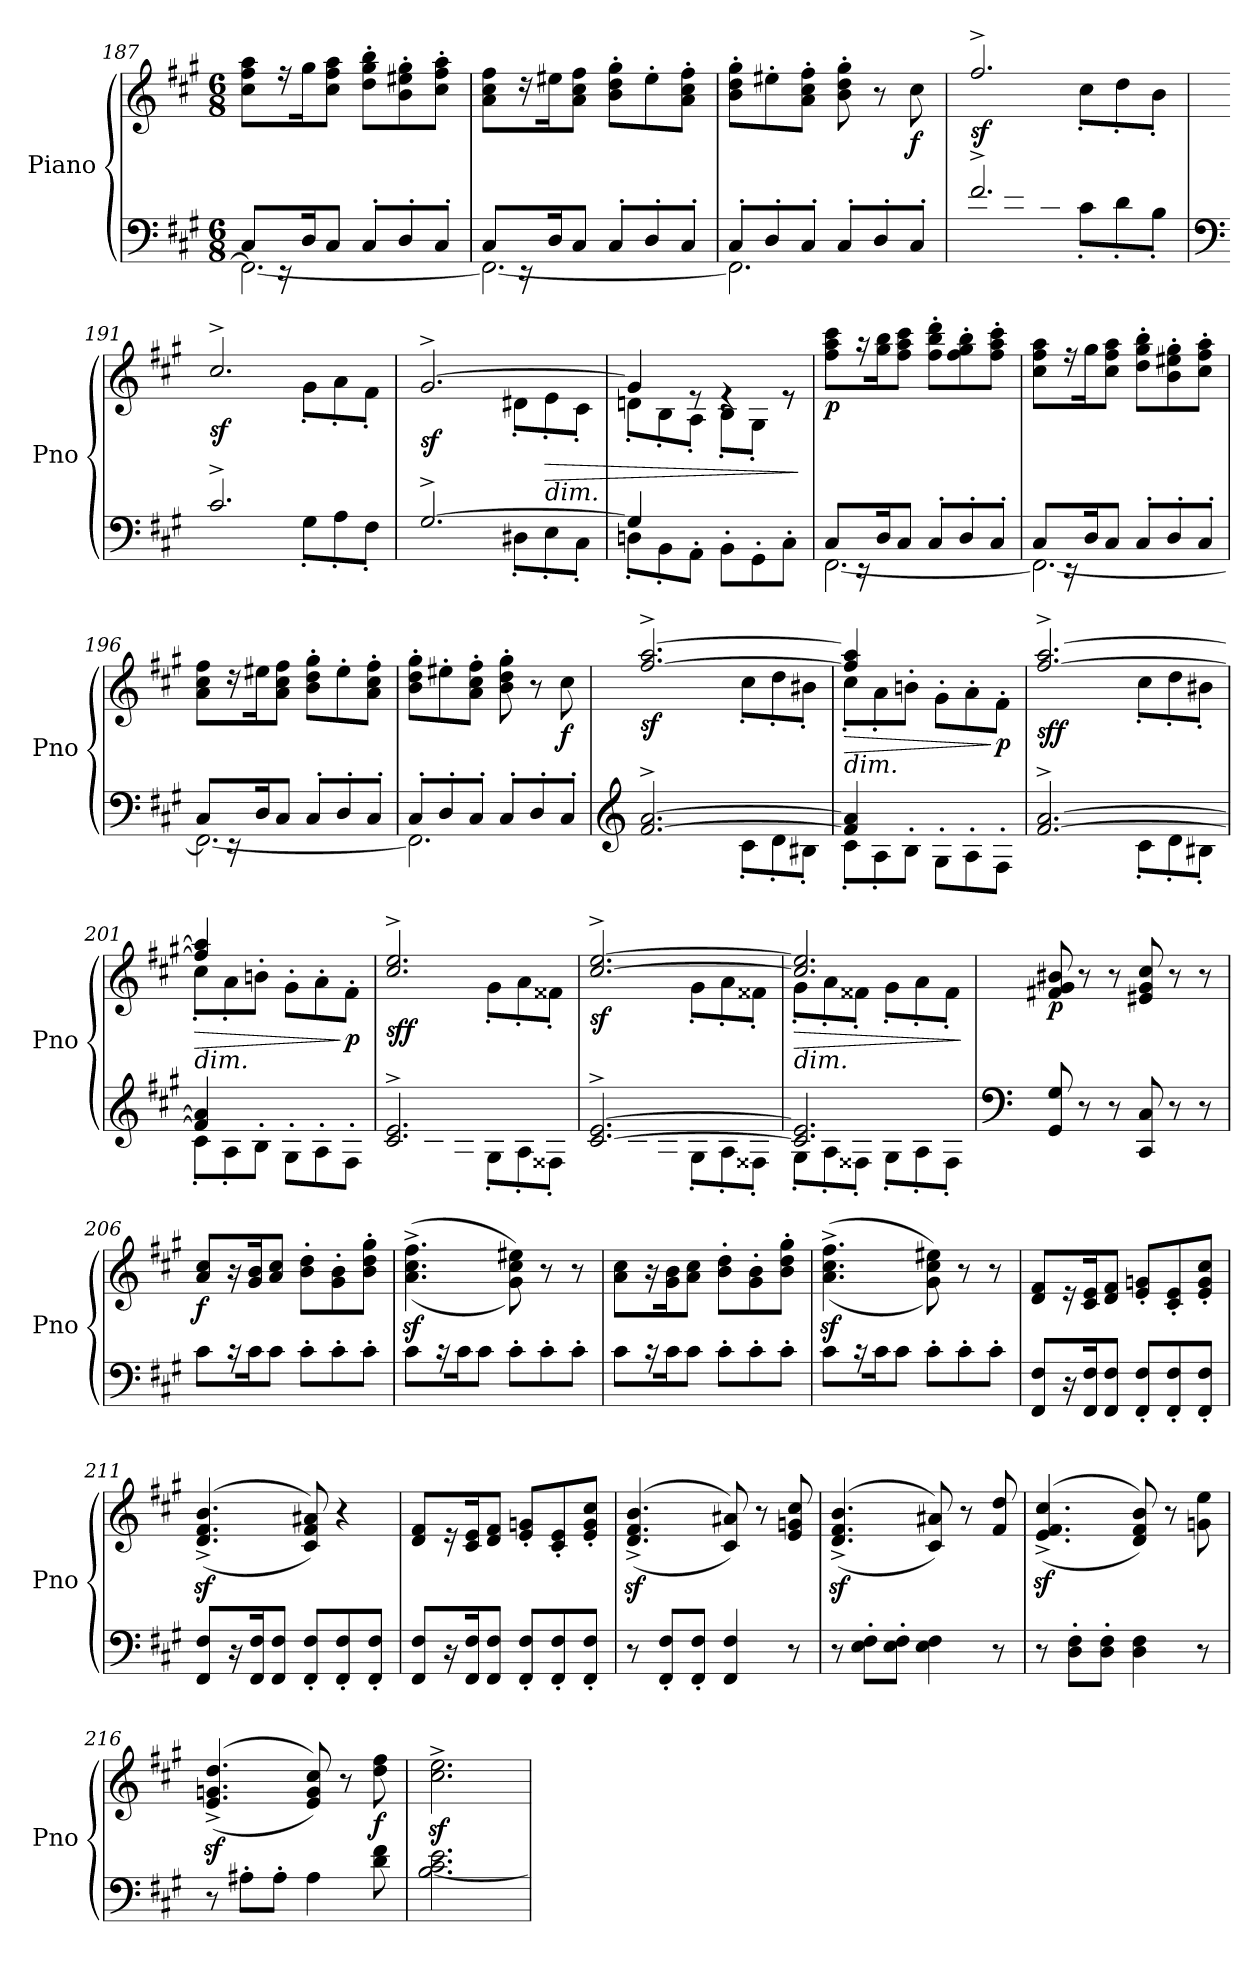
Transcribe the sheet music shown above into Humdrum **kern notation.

**kern	**kern	**dynam
*part1	*part1	*part1
*staff2	*staff1	*staff1/2
*I"Piano	*	*
*I'Pno	*	*
*clefF4	*clefG2	*
*k[f#c#g#]	*k[f#c#g#]	*
*M6/8	*M6/8	*
=187	=187	=187
*^	*	*
8C#/L	2.FF#\_	8cc#\ 8ff#\ 8aa\L	.
16rEE	.	16rff	.
16D/K	.	16gg#\K	.
8C#/J	.	8cc#\ 8ff#\ 8aa\J	.
8C#'/L	.	8dd\' 8gg#\' 8bb\'L	.
8D'/	.	8b\' 8ee#X\' 8gg#\'	.
8C#'/J	.	8cc#\' 8ff#\' 8aa\'J	.
=188	=188	=188	=188
8C#/L	2.FF#\_	8a\ 8cc#\ 8ff#\L	.
16rEE	.	16rdd	.
16D/K	.	16ee#X\K	.
8C#/J	.	8a\ 8cc#\ 8ff#\J	.
8C#'/L	.	8b\' 8dd\' 8gg#\'L	.
8D'/	.	8ee#'\	.
8C#'/J	.	8a\' 8cc#\' 8ff#\'J	.
=189	=189	=189	=189
8C#'/L	2.FF#\]	8b\' 8dd\' 8gg#\'L	.
8D'/	.	8ee#X'\	.
8C#'/J	.	8a\' 8cc#\' 8ff#\'J	.
8C#'/L	.	8b\' 8dd\' 8gg#\'	.
8D'/	.	8r	.
!	!	!	!LO:DY:b
8C#'/J	.	8cc#\	f
=190	=190	=190	=190
*	*	*^	*
!	!	!	!	!LO:DY:b
2.f#^/	8f#'\Lyy	2.ff#^/	8ff#'\Lyy	sf
.	8e'\	.	8ee'\	.
.	8d'\J	.	8dd'\J	.
.	8c#'\L	.	8cc#'\L	.
.	8d'\	.	8dd'\	.
.	8B'\J	.	8b'\J	.
=191	=191	=191	=191	=191
*clefF4	*	*	*	*
!	!	!	!	!LO:DY:b
2.c#^/	8c#'\Lyy	2.cc#^/	8cc#'\Lyy	sf
.	8B'\	.	8b'\	.
.	8A'\J	.	8a'\J	.
.	8G#'\L	.	8g#'\L	.
.	8A'\	.	8a'\	.
.	8F#'\J	.	8f#'\J	.
!!LO:LB:g=z	!!
=192	=192	=192	=192	=192
!	!	!	!	!LO:DY:b
[2.G#^/	8G#'\Lyy	[2.g#^/	8g#'\Lyy	sf
.	8F#'\	.	8f#'\	.
.	8E#X'\J	.	8e#X'\J	.
.	8D#X'\L	.	8d#X'\L	.
!	!	!	!LO:TX:b:i:t=dim.	!
!	!	!	!	!LO:HP:b
.	8E#'\	.	8e#'\	>
.	8C#'\J	.	8c#'\J	.
=193	=193	=193	=193	=193
4G#/]	8Dn'\L	4g#/]	8dn'\L	.
.	8BB'\	.	8B'\	.
2ryy	8AA'\J	8re	8A'\J	.
.	8BB'\L	4re	8B'\L	.
.	8GG#'\	.	8G#'\J	.
.	8C#'\J	8re	8re	.
*v	*v	*	*	*
*	*v	*v	*
.	.	]
=194	=194	=194
*^	*	*
!	!	!	!LO:DY:b
8C#/L	[2.FF#\	8ff#\ 8aa\ 8ccc#\L	p
16rEE	.	16raa	.
16D/K	.	16gg#\ 16bb\K	.
8C#/J	.	8ff#\ 8aa\ 8ccc#\J	.
8C#'/L	.	8ff#\' 8bb\' 8ddd\'L	.
8D'/	.	8ff#\' 8gg#\' 8bb\'	.
8C#'/J	.	8ff#\' 8aa\' 8ccc#\'J	.
=195	=195	=195	=195
8C#/L	2.FF#\_	8cc#\ 8ff#\ 8aa\L	.
16rEE	.	16rff	.
16D/K	.	16gg#\K	.
8C#/J	.	8cc#\ 8ff#\ 8aa\J	.
8C#'/L	.	8dd\' 8gg#\' 8bb\'L	.
8D'/	.	8b\' 8ee#X\' 8gg#\'	.
8C#'/J	.	8cc#\' 8ff#\' 8aa\'J	.
=196	=196	=196	=196
8C#/L	2.FF#\_	8a\ 8cc#\ 8ff#\L	.
16rEE	.	16rdd	.
16D/K	.	16ee#X\K	.
8C#/J	.	8a\ 8cc#\ 8ff#\J	.
8C#'/L	.	8b\' 8dd\' 8gg#\'L	.
8D'/	.	8ee#'\	.
8C#'/J	.	8a\' 8cc#\' 8ff#\'J	.
!!LO:LB:g=z
=197	=197	=197	=197
8C#'/L	2.FF#\]	8b\' 8dd\' 8gg#\'L	.
8D'/	.	8ee#X'\	.
8C#'/J	.	8a\' 8cc#\' 8ff#\'J	.
8C#'/L	.	8b\' 8dd\' 8gg#\'	.
8D'/	.	8r	.
!	!	!	!LO:DY:b
8C#'/J	.	8cc#\	f
=198	=198	=198	=198
*clefG2	*	*	*
*	*	*^	*
!	!	!	!	!LO:DY:b
[2.f#/^ [2.a/^	8f#'\Lyy	[2.ff#/^ [2.aa/^	8ff#'\Lyy	sf
.	8e'\	.	8ee'\	.
.	8d'\J	.	8dd'\J	.
.	8c#'\L	.	8cc#'\L	.
.	8d'\	.	8dd'\	.
.	8B#X'\J	.	8b#X'\J	.
=199	=199	=199	=199	=199
!	!	!LO:TX:b:i:t=dim.	!	!
!	!	!	!	!LO:HP:b
4f#/] 4a/]	8c#'\L	4ff#/] 4aa/]	8cc#'\L	>
.	8A'\	.	8a'\	.
2ryy	8B'\J	2ryy	8bn'\J	.
.	8G#'\L	.	8g#'\L	.
.	8A'\	.	8a'\	.
!	!	!	!	!LO:DY:n=1:b
.	8F#'\J	.	8f#'\J	] p
=200	=200	=200	=200	=200
!	!	!	!	!LO:DY:b
!	!	!	!	!LO:DY:n=1:b
[2.f#/^ [2.a/^	8f#'\Lyy	[2.ff#/^ [2.aa/^	8ff#'\Lyy	sf f
.	8e'\	.	8ee'\	.
.	8d'\J	.	8dd'\J	.
.	8c#'\L	.	8cc#'\L	.
.	8d'\	.	8dd'\	.
.	8B#X'\J	.	8b#X'\J	.
=201	=201	=201	=201	=201
!	!	!LO:TX:b:i:t=dim.	!	!
!	!	!	!	!LO:HP:b
4f#/] 4a/]	8c#'\L	4ff#/] 4aa/]	8cc#'\L	>
.	8A'\	.	8a'\	.
2ryy	8B'\J	2ryy	8bn'\J	.
.	8G#'\L	.	8g#'\L	.
.	8A'\	.	8a'\	.
!	!	!	!	!LO:DY:n=1:b
.	8F#'\J	.	8f#'\J	] p
=202	=202	=202	=202	=202
!	!	!	!	!LO:DY:b
!	!	!	!	!LO:DY:n=1:b
2.c#/^ 2.e/^	8c#'\Lyy	2.cc#/^ 2.ee/^	8cc#'\Lyy	sf f
.	8B'\	.	8b'\	.
.	8A'\J	.	8a'\J	.
.	8G#'\L	.	8g#'\L	.
.	8A'\	.	8a'\	.
.	8F##X'\J	.	8f##X'\J	.
!!LO:LB:g=z	!!
=203	=203	=203	=203	=203
!	!	!	!	!LO:DY:b
[2.c#/^ [2.e/^	8c#'\Lyy	[2.cc#/^ [2.ee/^	8cc#'\Lyy	sf
.	8B'\	.	8b'\	.
.	8A'\J	.	8a'\J	.
.	8G#'\L	.	8g#'\L	.
.	8A'\	.	8a'\	.
.	8F##X'\J	.	8f##X'\J	.
=204	=204	=204	=204	=204
!	!	!LO:TX:b:i:t=dim.	!	!
!	!	!	!	!LO:HP:b
2.c#/] 2.e/]	8G#'\L	2.cc#/] 2.ee/]	8g#'\L	>
.	8A'\	.	8a'\	.
.	8F##X'\J	.	8f##X'\J	.
.	8G#'\L	.	8g#'\L	.
.	8A'\	.	8a'\	.
.	8F##'\J	.	8f##'\J	.
*v	*v	*	*	*
*	*v	*v	*
.	.	]
=205	=205	=205
*clefF4	*	*
!	!	!LO:DY:b
8GG#/ 8G#/	8f#X/ 8g#/ 8b#X/	p
8r	8r	.
8r	8r	.
8CC#/ 8C#/	8e#X/ 8g#/ 8cc#/	.
8r	8r	.
8r	8r	.
=206	=206	=206
!	!	!LO:DY:b
8c#\L	8a/ 8cc#/L	f
16rc	16r	.
16c#\K	16g#/ 16b/K	.
8c#\J	8a/ 8cc#/J	.
8c#'\L	8b\' 8dd\'L	.
8c#'\	8g#\' 8b\'	.
8c#'\J	8b\' 8dd\' 8gg#\'J	.
=207	=207	=207
8c#\L	(>(<4.a\z<^ 4.cc#\z<^ 4.ff#\z<^	.
16rc	.	.
16c#\K	.	.
8c#\J	.	.
8c#'\L	8g#\ 8cc#\ 8ee#X\))	.
8c#'\	8r	.
8c#'\J	8r	.
!!LO:LB:g=z
=208	=208	=208
8c#\L	8a\ 8cc#\L	.
16rc	16r	.
16c#\K	16g#\ 16b\K	.
8c#\J	8a\ 8cc#\J	.
8c#'\L	8b\' 8dd\'L	.
8c#'\	8g#\' 8b\'	.
8c#'\J	8b\' 8dd\' 8gg#\'J	.
=209	=209	=209
8c#\L	(>(<4.a\z<^ 4.cc#\z<^ 4.ff#\z<^	.
16rc	.	.
16c#\K	.	.
8c#\J	.	.
8c#'\L	8g#\ 8cc#\ 8ee#X\))	.
8c#'\	8r	.
8c#'\J	8r	.
=210	=210	=210
8FF#/ 8F#/L	8d/ 8f#/L	.
16r	16r	.
16FF#/ 16F#/K	16c#/ 16e/K	.
8FF#/ 8F#/J	8d/ 8f#/J	.
8FF#/' 8F#/'L	8e/' 8gn/'L	.
8FF#/' 8F#/'	8c#/' 8e/'	.
8FF#/' 8F#/'J	8e/' 8g/' 8cc#/'J	.
=211	=211	=211
8FF#/ 8F#/L	(<(>4.d/z<^ 4.f#/z<^ 4.b/z<^	.
16r	.	.
16FF#/ 16F#/K	.	.
8FF#/ 8F#/J	.	.
8FF#/' 8F#/'L	8c#/ 8f#/ 8a#X/))	.
8FF#/' 8F#/'	4r	.
8FF#/' 8F#/'J	.	.
=212	=212	=212
8FF#/ 8F#/L	8d/ 8f#/L	.
16r	16r	.
16FF#/ 16F#/K	16c#/ 16e/K	.
8FF#/ 8F#/J	8d/ 8f#/J	.
8FF#/' 8F#/'L	8e/' 8gn/'L	.
8FF#/' 8F#/'	8c#/' 8e/'	.
8FF#/' 8F#/'J	8e/' 8g/' 8cc#/'J	.
=213	=213	=213
8r	(>(<4.d/z<^ 4.f#/z<^ 4.b/z<^	.
8FF#/' 8F#/'L	.	.
8FF#/' 8F#/'J	.	.
4FF#/ 4F#/	8c#/ 8a#X/))	.
.	8r	.
8r	8e/ 8gn/ 8cc#/	.
!!LO:PB:g=z
=214	=214	=214
8r	(>(<4.d/z<^ 4.f#/z<^ 4.b/z<^	.
8E\' 8F#\'L	.	.
8E\' 8F#\'J	.	.
4E\ 4F#\	8c#/ 8a#X/))	.
.	8r	.
8r	8f#/ 8dd/	.
=215	=215	=215
8r	(>(<4.e/z<^ 4.f#/z<^ 4.cc#/z<^	.
8D\' 8F#\'L	.	.
8D\' 8F#\'J	.	.
4D\ 4F#\	8d/ 8f#/ 8b/))	.
.	8r	.
8r	8gn\ 8ee\	.
=216	=216	=216
8r	(>(<4.e/z<^ 4.gn/z<^ 4.dd/z<^	.
8A#X'\L	.	.
8A#'\J	.	.
4A#\	8e/ 8g/ 8cc#/))	.
.	8r	.
!	!	!LO:DY:b
8d\ 8f#\	8dd\ 8ff#\	f
=217	=217	=217
[2.B\ 2.c#\ 2.e\	2.cc#\z<^ 2.ee\z<^	.
=	=	=
*-	*-	*-
